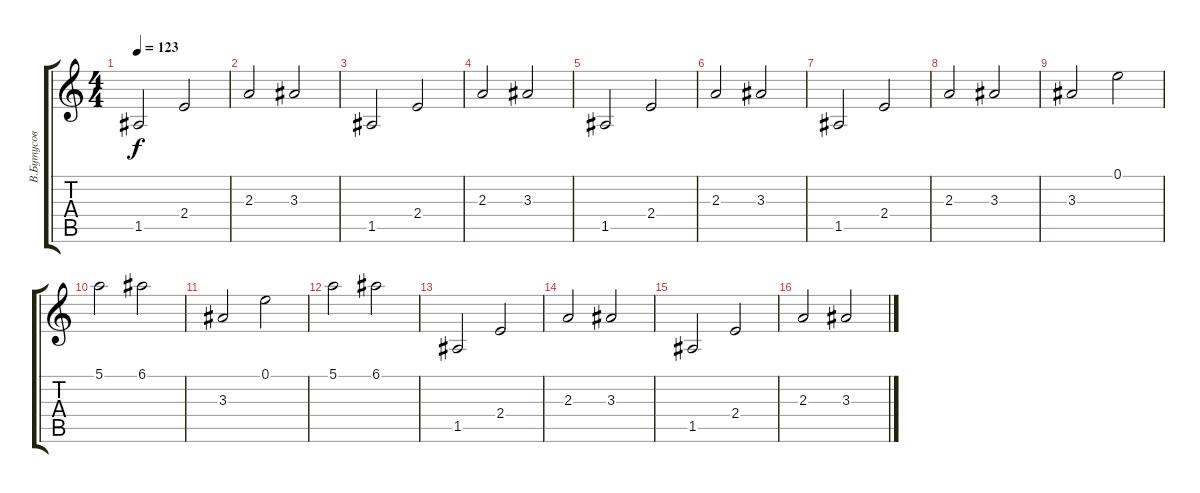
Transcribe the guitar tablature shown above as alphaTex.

\track ("В.Бутусов" "В.Бутусов") {instrument overdrivenguitar}
\staff {score tabs}
\tuning (E4 B3 G3 D3 A2 E2) {hide}
\ts (4 4)
\tempo 123
\clef g2
\ks c
1.5.2{dy f} 2.4.2 |
2.3.2 3.3.2 |
1.5.2 2.4.2 |
2.3.2 3.3.2 |
1.5.2 2.4.2 |
2.3.2 3.3.2 |
1.5.2 2.4.2 |
2.3.2 3.3.2 |
3.3.2 0.1.2 |
5.1.2 6.1.2 |
3.3.2 0.1.2 |
5.1.2 6.1.2 |
1.5.2 2.4.2 |
2.3.2 3.3.2 |
1.5.2 2.4.2 |
2.3.2 3.3.2
